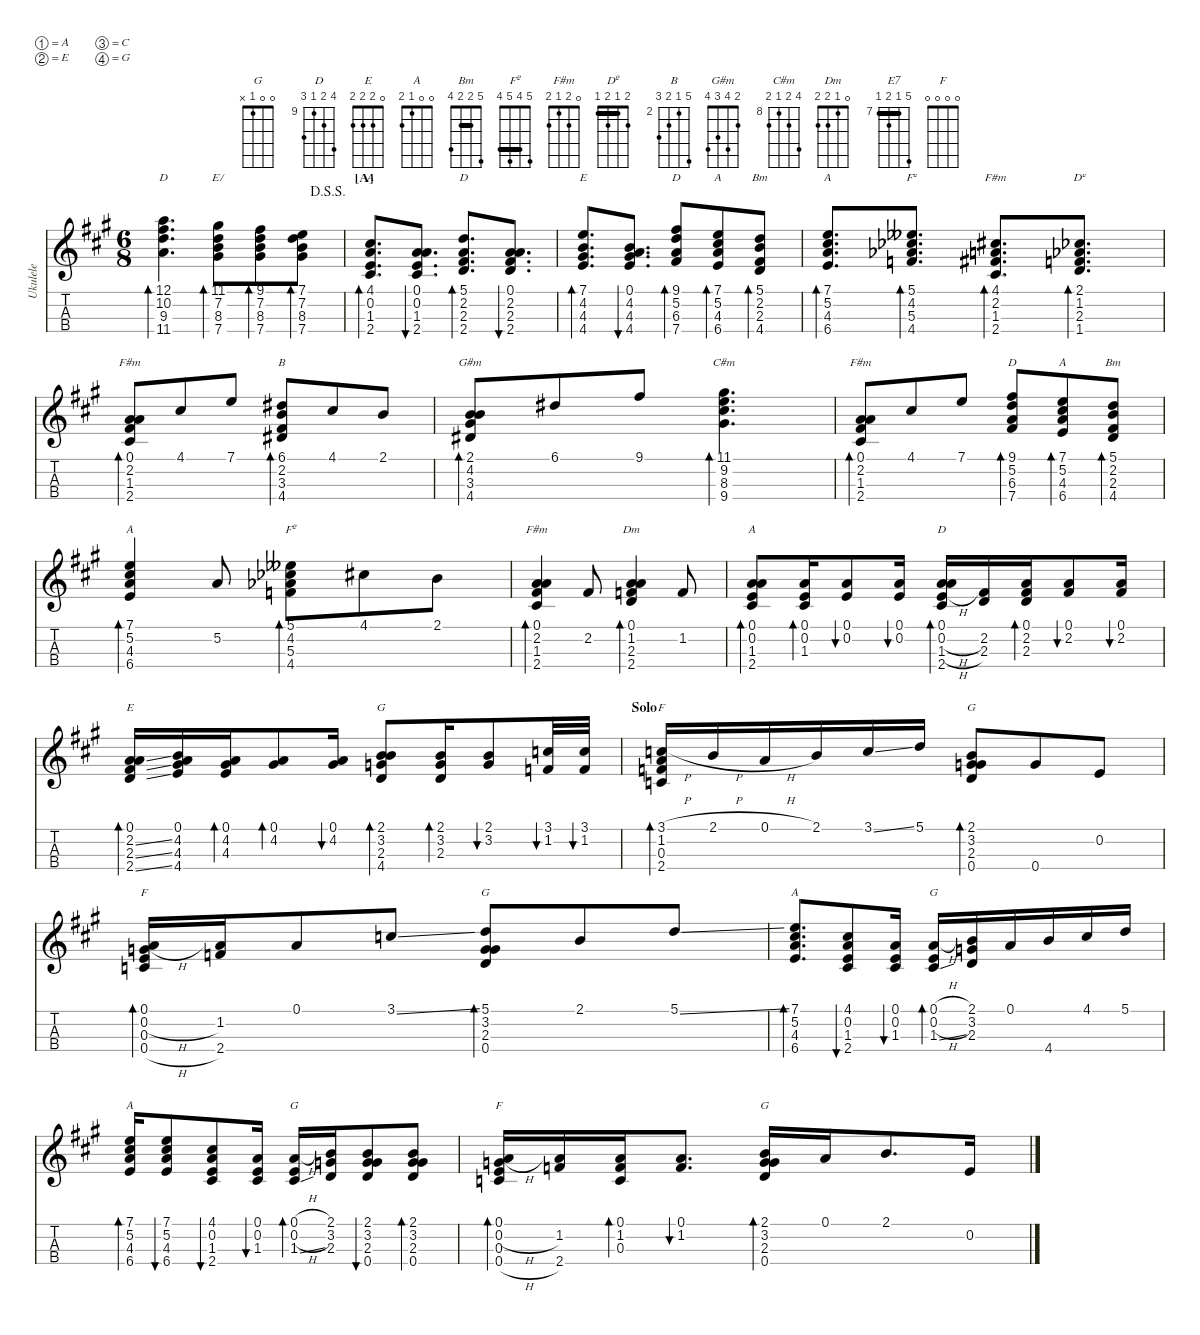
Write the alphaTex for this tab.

\defaultSystemsLayout 4
\hideDynamics
\bracketExtendMode nobrackets
\otherSystemsTrackNameOrientation horizontal
\defaultBarNumberDisplay Hide
\track ("Ukulele" "Ukulele") {defaultSystemsLayout 4 instrument acousticguitarnylon}
\staff {score tabs}
\tuning (A4 E4 C4 G4)
\displaytranspose 0
\chord ("G" 2 3 2 0) {barre 2}
\chord ("D" 5 2 2 2) {barre (2 2)}
\chord ("E" 7 4 4 4) {firstfret 4 barre (4 4)}
\chord ("A" 4 0 1 2)
\chord ("D" 9 5 6 7) {firstfret 5}
\chord ("A" 7 5 4 6) {firstfret 4}
\chord ("Bm" 5 2 2 4) {barre 2}
\chord ("Fº" 5 4 5 4) {barre 4}
\chord ("F#m" 4 2 1 2)
\chord ("Dº" 2 1 2 1) {barre 1}
\chord ("F#m" 0 2 1 2)
\chord ("B" 6 2 3 4) {firstfret 2}
\chord ("G#m" 2 4 3 4)
\chord ("C#m" 11 9 8 9) {firstfret 8}
\chord ("Dm" 0 1 2 2)
\chord ("A" 0 0 1 2)
\chord ("D" 0 0 1 2)
\chord ("E" 0 2 2 2)
\chord ("G" 2 3 2 4) {barre 2}
\chord ("D" 12 10 9 11) {firstfret 9}
\chord ("E7" 11 7 8 7) {firstfret 7 barre 7}
\chord ("F" 3 1 0 2)
\chord ("F" 0 0 0 0)
\chord ("G" 5 3 2 0)
\chord ("G" 0 0 1 x)
\ts (6 8)
\jump dalsegnosegno
\tempo (80 hide)
\clef g2
\ks a
(12.1{acc forcenatural} 10.2{acc forcenatural} 9.3{acc forcenatural} 11.4{acc #}).4{d bd 30 ch "D" dy mf beam Down} (8.3{acc #} 7.2{acc forcenatural} 7.4{acc forcenatural} 11.1{acc #}).8{bd 30 ch "E7" beam Down} (8.3{acc #} 7.2{acc forcenatural} 7.4{acc forcenatural} 9.1{acc #}).8{bd 30 beam Down} (8.3{acc #} 7.2{acc forcenatural} 7.4{acc forcenatural} 7.1{acc forcenatural}).8{bd 30 beam Down} |
\section ("A" "")
(1.3{acc #} 0.2{acc forcenatural} 4.1{acc #} 2.4{acc forcenatural}).8{d bd 30 ch "A" beam Up} (0.1{acc forcenatural} 0.2{acc forcenatural} 1.3{acc #} 2.4{acc forcenatural}).8{d bu 30 beam Up} (2.3{acc forcenatural} 2.2{acc #} 5.1{acc forcenatural} 2.4{acc forcenatural}).8{d bd 30 ch "D" beam Up} (0.1{acc forcenatural} 2.2{acc #} 2.3{acc forcenatural} 2.4{acc forcenatural}).8{d bu 30 beam Up} |
(4.3{acc forcenatural} 4.2{acc #} 7.1{acc forcenatural} 4.4{acc forcenatural}).8{d bd 30 ch "E" beam Up} (0.1{acc forcenatural} 4.3{acc forcenatural} 4.2{acc #} 4.4{acc forcenatural}).8{d bu 30 beam Up} (6.3{acc #} 5.2{acc forcenatural} 7.4{acc forcenatural} 9.1{acc #}).8{bd 30 ch "D" beam Up} (4.3{acc forcenatural} 5.2{acc forcenatural} 6.4{acc #} 7.1{acc forcenatural}).8{bd 30 ch "A" beam Up} (2.3{acc forcenatural} 2.2{acc #} 4.4{acc forcenatural} 5.1{acc forcenatural}).8{bd 30 ch "Bm" beam Up} |
(4.3{acc forcenatural} 5.2{acc forcenatural} 6.4{acc #} 7.1{acc forcenatural}).8{d bd 30 ch "A" beam Up} (4.2{acc b} 4.4{acc b} 5.1{acc bb} 5.3{acc forcenatural}).8{d bd 30 ch "Fº" beam Up} (1.3{acc #} 2.2{acc #} 4.1{acc #} 2.4{acc forcenatural}).8{d bd 30 ch "F#m" beam Up} (1.2{acc forcenatural} 1.4{acc b} 2.1{acc b} 2.3{acc forcenatural}).8{d bd 30 ch "Dº" beam Up} |
(1.3{acc #} 2.2{acc #} 0.1{acc forcenatural} 2.4{acc forcenatural}).8{bd 30 ch "F#m" beam Up} 4.1{acc #}.8{beam Up} 7.1{acc forcenatural}.8{beam Up} (6.1{acc #} 3.3{acc #} 2.2{acc #} 4.4{acc forcenatural}).8{bd 30 ch "B" beam Up} 4.1{acc #}.8{beam Up} 2.1{acc forcenatural}.8{beam Up} |
(2.1{acc forcenatural} 4.2{acc #} 3.3{acc #} 4.4{acc forcenatural}).8{bd 30 ch "G#m" beam Up} 6.1{acc #}.8{beam Up} 9.1{acc #}.8{beam Up} (11.1{acc #} 8.3{acc #} 9.2{acc #} 9.4{acc forcenatural}).4{d bd 30 ch "C#m" beam Down} |
(1.3{acc #} 2.2{acc #} 0.1{acc forcenatural} 2.4{acc forcenatural}).8{bd 30 ch "F#m" beam Up} 4.1{acc #}.8{beam Up} 7.1{acc forcenatural}.8{beam Up} (6.3{acc #} 5.2{acc forcenatural} 7.4{acc forcenatural} 9.1{acc #}).8{bd 30 ch "D" beam Up} (4.3{acc forcenatural} 5.2{acc forcenatural} 6.4{acc #} 7.1{acc forcenatural}).8{bd 30 ch "A" beam Up} (2.3{acc forcenatural} 2.2{acc #} 4.4{acc forcenatural} 5.1{acc forcenatural}).8{bd 30 ch "Bm" beam Up} |
(4.3{acc forcenatural} 5.2{acc forcenatural} 6.4{acc #} 7.1{acc forcenatural}).4{bd 30 ch "A" beam Up} 5.2{acc forcenatural}.8{beam Up} (4.2{acc b} 4.4{acc b} 5.1{acc bb} 5.3{acc forcenatural}).8{bd 30 ch "Fº" beam Down} 4.1{acc #}.8{beam Down} 2.1{acc forcenatural}.8{beam Down} |
(1.3{acc #} 2.2{acc #} 0.1{acc forcenatural} 2.4{acc forcenatural}).4{bd 30 ch "F#m" beam Up} 2.2{acc #}.8{beam Up} (1.2{acc forcenatural} 0.1{acc forcenatural} 2.4{acc forcenatural} 2.3{acc forcenatural}).4{bd 30 ch "Dm" beam Up} 1.2{acc forcenatural}.8{beam Up} |
(1.3{acc #} 0.2{acc forcenatural} 0.1{acc forcenatural} 2.4{acc forcenatural}).8{bd 30 ch "A" beam Up} (0.1{acc forcenatural} 0.2{acc forcenatural} 1.3{acc #}).16{bd 30 beam Up} (0.2{acc forcenatural} 0.1{acc forcenatural}).8{bu 30 beam Up} (0.2{acc forcenatural} 0.1{acc forcenatural}).16{bu 30 beam Up} (1.3{h acc #} 0.2{h acc forcenatural} 0.1{acc forcenatural} 2.4{acc forcenatural}).16{bd 30 ch "D" beam Up} (2.2{acc #} 2.3{acc forcenatural}).16{beam Up} (2.3{acc forcenatural} 2.2{acc #} 0.1{acc forcenatural}).16{bd 30 beam Up} (0.1{acc forcenatural} 2.2{acc #}).8{bu 30 beam Up} (0.1{acc forcenatural} 2.2{acc #}).16{bu 30 beam Up} |
(2.3{ss acc forcenatural} 2.2{ss acc #} 0.1{acc forcenatural} 2.4{ss acc forcenatural}).16{bd 30 ch "E" beam Up} (4.3{acc forcenatural} 4.2{acc #} 4.4{acc forcenatural} 0.1{acc forcenatural}).16{beam Up} (4.3{acc forcenatural} 4.2{acc #} 0.1{acc forcenatural}).16{bd 30 beam Up} (0.1{acc forcenatural} 4.2{acc #}).8{bd 30 beam Up} (0.1{acc forcenatural} 4.2{acc #}).16{bu 30 beam Up} (2.1{acc forcenatural} 4.4{acc forcenatural} 2.3{acc forcenatural} 3.2{acc forcenatural}).8{bd 30 ch "G" beam Up} (2.1{acc forcenatural} 2.3{acc forcenatural} 3.2{acc forcenatural}).16{bd 30 beam Up} (2.1{acc forcenatural} 3.2{acc forcenatural}).8{bu 30 beam Up} (3.1{acc forcenatural} 1.2{acc forcenatural}).32{bu 30 beam Up} (3.1{acc forcenatural} 1.2{acc forcenatural}).32{bu 30 beam Up} |
\section ("" "Solo")
(3.1{h acc forcenatural} 1.2{acc forcenatural} 2.4{acc forcenatural} 0.3{acc forcenatural}).16{bd 30 ch "F" beam Up} 2.1{h acc forcenatural}.16{beam Up} 0.1{h acc forcenatural}.16{beam Up} 2.1{acc forcenatural}.16{beam Up} 3.1{ss acc forcenatural}.16{beam Up} 5.1{acc forcenatural}.16{beam Up} (3.2{acc forcenatural} 0.4{acc forcenatural} 2.1{acc forcenatural} 2.3{acc forcenatural}).8{bd 30 ch "G" beam Up} 0.4{acc forcenatural}.8{beam Up} 0.2{acc forcenatural}.8{beam Up} |
(0.3{acc forcenatural} 0.2{h acc forcenatural} 0.4{h acc forcenatural} 0.1{acc forcenatural}).16{bd 30 ch "F" beam Up} (1.2{acc forcenatural} 2.4{acc forcenatural}).16{beam Up} 0.1{acc forcenatural}.8{beam Up} 3.1{ss acc forcenatural}.8{beam Up} (5.1{acc forcenatural} 3.2{acc forcenatural} 0.4{acc forcenatural} 2.3{acc forcenatural}).8{bd 30 ch "G" beam Up} 2.1{acc forcenatural}.8{beam Up} 5.1{ss acc forcenatural}.8{beam Up} |
(4.3{acc forcenatural} 5.2{acc forcenatural} 6.4{acc #} 7.1{acc forcenatural}).8{d bd 30 ch "A" beam Up} (4.1{acc #} 1.3{acc #} 0.2{acc forcenatural} 2.4{acc forcenatural}).8{bu 30 beam Up} (0.1{acc forcenatural} 0.2{acc forcenatural} 1.3{acc #}).16{bu 30 beam Up} (1.3{ss acc #} 0.2{h acc forcenatural} 0.1{h acc forcenatural}).16{bd 30 ch "G" beam Up} (2.1{acc forcenatural} 3.2{acc forcenatural} 2.3{acc forcenatural}).16{beam Up} 0.1{acc forcenatural}.16{beam Up} 4.4{acc forcenatural}.16{beam Up} 4.1{acc #}.16{beam Up} 5.1{acc forcenatural}.16{beam Up} |
(4.3{acc forcenatural} 5.2{acc forcenatural} 6.4{acc #} 7.1{acc forcenatural}).16{bd 30 ch "A" beam Up} (4.3{acc forcenatural} 5.2{acc forcenatural} 6.4{acc #} 7.1{acc forcenatural}).8{bu 30 beam Up} (4.1{acc #} 1.3{acc #} 0.2{acc forcenatural} 2.4{acc forcenatural}).8{bu 30 beam Up} (0.1{acc forcenatural} 0.2{acc forcenatural} 1.3{acc #}).16{bu 30 beam Up} (1.3{ss acc #} 0.2{h acc forcenatural} 0.1{h acc forcenatural}).16{bd 30 ch "G" beam Up} (2.1{acc forcenatural} 3.2{acc forcenatural} 2.3{acc forcenatural}).16{beam Up} (0.4{acc forcenatural} 3.2{acc forcenatural} 2.3{acc forcenatural} 2.1{acc forcenatural}).8{bu 30 beam Up} (0.4{acc forcenatural} 3.2{acc forcenatural} 2.3{acc forcenatural} 2.1{acc forcenatural}).8{bd 30 beam Up} |
(0.3{acc forcenatural} 0.2{h acc forcenatural} 0.4{h acc forcenatural} 0.1{acc forcenatural}).16{bd 30 ch "F" beam Up} (1.2{acc forcenatural} 2.4{acc forcenatural}).16{beam Up} (0.1{acc forcenatural} 1.2{acc forcenatural} 0.3{acc forcenatural}).16{bd 30 beam Up} (0.1{acc forcenatural} 1.2{acc forcenatural}).8{d bu 30 beam Up} (0.4{acc forcenatural} 3.2{acc forcenatural} 2.3{acc forcenatural} 2.1{acc forcenatural}).16{bd 30 ch "G" beam Up} 0.1{acc forcenatural}.16{beam Up} 2.1{acc forcenatural}.8{d beam Up} 0.2{acc forcenatural}.16{beam Up}
